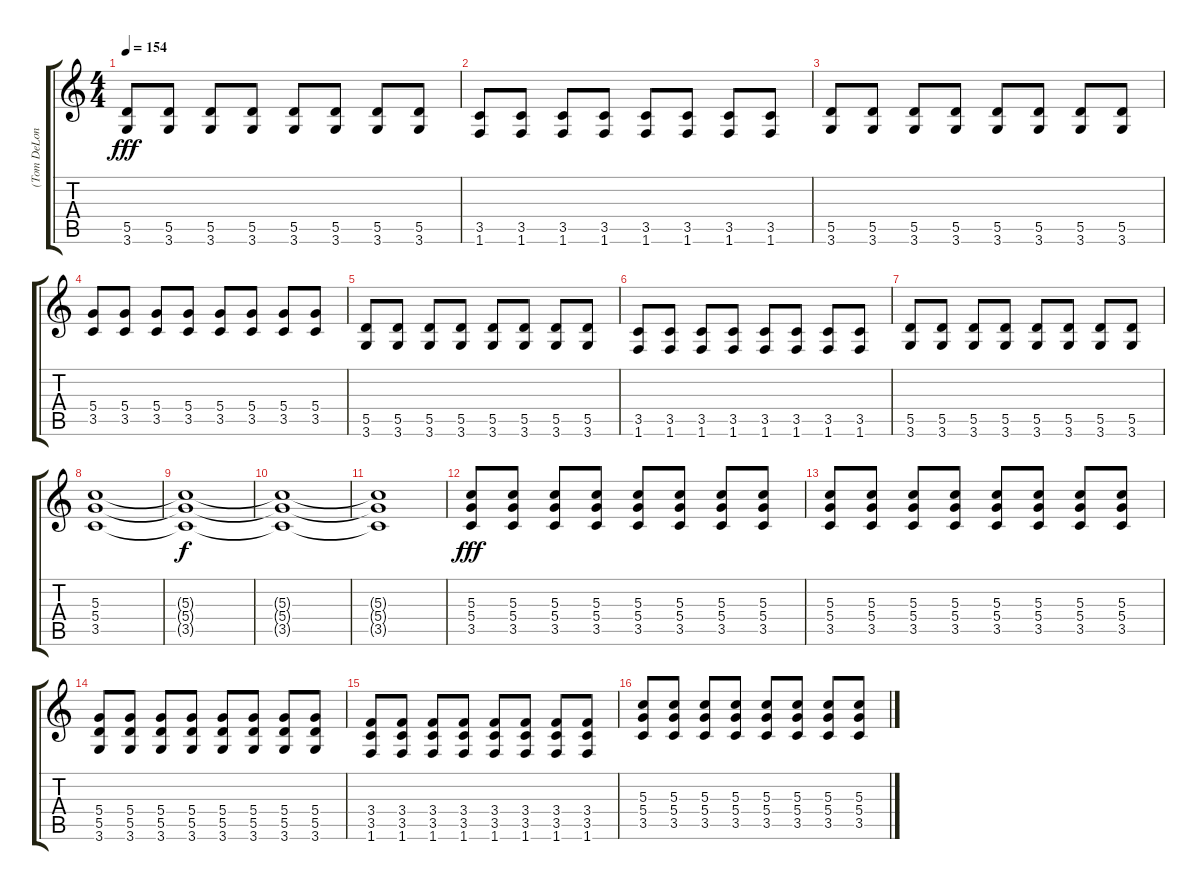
\track ("(Tom DeLonge) Guitar w/ Distortion" "(Tom DeLon") {instrument distortionguitar}
\staff {score tabs}
\tuning (E4 B3 G3 D3 A2 E2) {hide}
\ts (4 4)
\tempo 154
\clef g2
\ks c
(5.5 3.6).8{dy fff} (5.5 3.6).8 (5.5 3.6).8 (5.5 3.6).8 (5.5 3.6).8 (5.5 3.6).8 (5.5 3.6).8 (5.5 3.6).8 |
(3.5 1.6).8 (3.5 1.6).8 (3.5 1.6).8 (3.5 1.6).8 (3.5 1.6).8 (3.5 1.6).8 (3.5 1.6).8 (3.5 1.6).8 |
(5.5 3.6).8 (5.5 3.6).8 (5.5 3.6).8 (5.5 3.6).8 (5.5 3.6).8 (5.5 3.6).8 (5.5 3.6).8 (5.5 3.6).8 |
(5.4 3.5).8 (5.4 3.5).8 (5.4 3.5).8 (5.4 3.5).8 (5.4 3.5).8 (5.4 3.5).8 (5.4 3.5).8 (5.4 3.5).8 |
(5.5 3.6).8 (5.5 3.6).8 (5.5 3.6).8 (5.5 3.6).8 (5.5 3.6).8 (5.5 3.6).8 (5.5 3.6).8 (5.5 3.6).8 |
(3.5 1.6).8 (3.5 1.6).8 (3.5 1.6).8 (3.5 1.6).8 (3.5 1.6).8 (3.5 1.6).8 (3.5 1.6).8 (3.5 1.6).8 |
(5.5 3.6).8 (5.5 3.6).8 (5.5 3.6).8 (5.5 3.6).8 (5.5 3.6).8 (5.5 3.6).8 (5.5 3.6).8 (5.5 3.6).8 |
(5.3 5.4 3.5).1{instrument overdrivenguitar} |
(5.3{t} 5.4{t} 3.5{t}).1{dy f} |
(5.3{t} 5.4{t} 3.5{t}).1 |
(5.3{t} 5.4{t} 3.5{t}).1 |
(5.3 5.4 3.5).8{dy fff} (5.3 5.4 3.5).8 (5.3 5.4 3.5).8 (5.3 5.4 3.5).8 (5.3 5.4 3.5).8 (5.3 5.4 3.5).8 (5.3 5.4 3.5).8 (5.3 5.4 3.5).8 |
(5.3 5.4 3.5).8 (5.3 5.4 3.5).8 (5.3 5.4 3.5).8 (5.3 5.4 3.5).8 (5.3 5.4 3.5).8 (5.3 5.4 3.5).8 (5.3 5.4 3.5).8 (5.3 5.4 3.5).8 |
(5.4 5.5 3.6).8 (5.4 5.5 3.6).8 (5.4 5.5 3.6).8 (5.4 5.5 3.6).8 (5.4 5.5 3.6).8 (5.4 5.5 3.6).8 (5.4 5.5 3.6).8 (5.4 5.5 3.6).8 |
(3.4 3.5 1.6).8 (3.4 3.5 1.6).8 (3.4 3.5 1.6).8 (3.4 3.5 1.6).8 (3.4 3.5 1.6).8 (3.4 3.5 1.6).8 (3.4 3.5 1.6).8 (3.4 3.5 1.6).8 |
(5.3 5.4 3.5).8 (5.3 5.4 3.5).8 (5.3 5.4 3.5).8 (5.3 5.4 3.5).8 (5.3 5.4 3.5).8 (5.3 5.4 3.5).8 (5.3 5.4 3.5).8 (5.3 5.4 3.5).8
